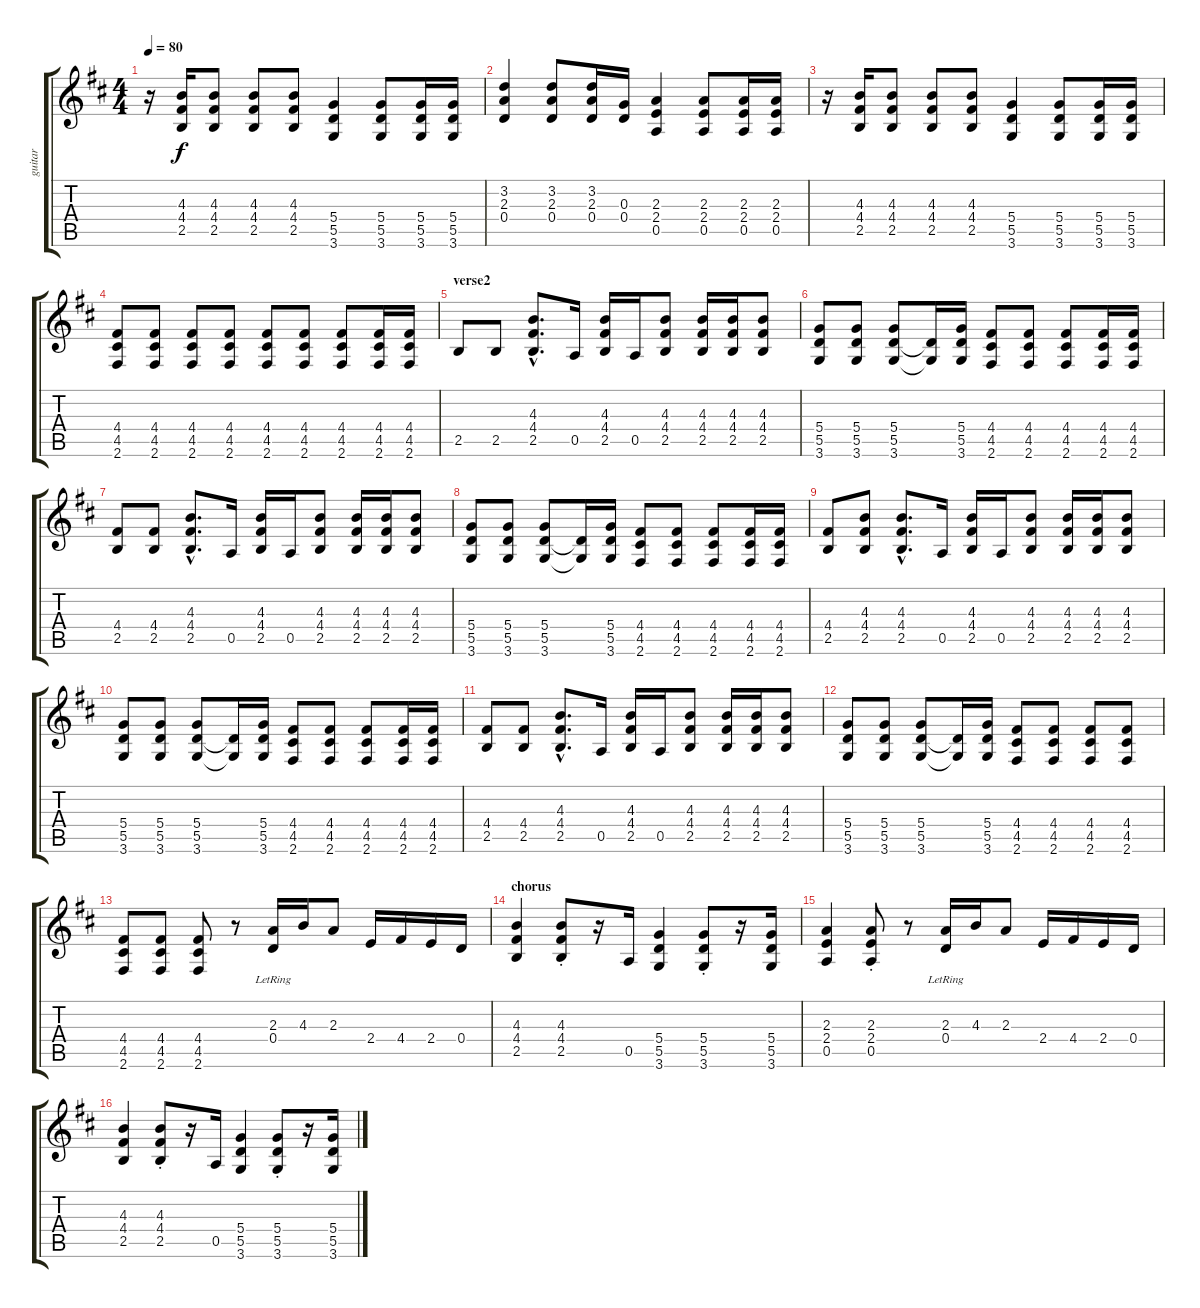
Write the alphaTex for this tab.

\track ("guitar" "guitar") {instrument acousticguitarsteel}
\staff {score tabs}
\tuning (E4 B3 G3 D3 A2 E2) {hide}
\ts (4 4)
\tempo 80
\clef g2
\ks bminor
r.16{dy f} (4.3 4.4 2.5).16 (4.3 4.4 2.5).8 (4.3 4.4 2.5).8 (4.3 4.4 2.5).8 (5.4 5.5 3.6).4 (5.4 5.5 3.6).8 (5.4 5.5 3.6).16 (5.4 5.5 3.6).16 |
(3.2 2.3 0.4).4 (3.2 2.3 0.4).8 (3.2 2.3 0.4).16 (0.3 0.4).16 (2.3 2.4 0.5).4 (2.3 2.4 0.5).8 (2.3 2.4 0.5).16 (2.3 2.4 0.5).16 |
r.16 (4.3 4.4 2.5).16 (4.3 4.4 2.5).8 (4.3 4.4 2.5).8 (4.3 4.4 2.5).8 (5.4 5.5 3.6).4 (5.4 5.5 3.6).8 (5.4 5.5 3.6).16 (5.4 5.5 3.6).16 |
(4.4 4.5 2.6).8 (4.4 4.5 2.6).8 (4.4 4.5 2.6).8 (4.4 4.5 2.6).8 (4.4 4.5 2.6).8 (4.4 4.5 2.6).8 (4.4 4.5 2.6).8 (4.4 4.5 2.6).16 (4.4 4.5 2.6).16 |
\section ("" "verse2")
2.5.8 2.5.8 (4.3{hac} 4.4{hac} 2.5{hac}).8{d} 0.5.16 (4.3 4.4 2.5).16 0.5.16 (4.3 4.4 2.5).8 (4.3 4.4 2.5).16 (4.3 4.4 2.5).16 (4.3 4.4 2.5).8 |
(5.4 5.5 3.6).8 (5.4 5.5 3.6).8 (5.4 5.5 3.6).8 (5.5{t} 3.6{t}).16 (5.4 5.5 3.6).16 (4.4 4.5 2.6).8 (4.4 4.5 2.6).8 (4.4 4.5 2.6).8 (4.4 4.5 2.6).16 (4.4 4.5 2.6).16 |
(4.4 2.5).8 (4.4 2.5).8 (4.3{hac} 4.4{hac} 2.5{hac}).8{d} 0.5.16 (4.3 4.4 2.5).16 0.5.16 (4.3 4.4 2.5).8 (4.3 4.4 2.5).16 (4.3 4.4 2.5).16 (4.3 4.4 2.5).8 |
(5.4 5.5 3.6).8 (5.4 5.5 3.6).8 (5.4 5.5 3.6).8 (5.5{t} 3.6{t}).16 (5.4 5.5 3.6).16 (4.4 4.5 2.6).8 (4.4 4.5 2.6).8 (4.4 4.5 2.6).8 (4.4 4.5 2.6).16 (4.4 4.5 2.6).16 |
(4.4 2.5).8 (4.3 4.4 2.5).8 (4.3{hac} 4.4{hac} 2.5{hac}).8{d} 0.5.16 (4.3 4.4 2.5).16 0.5.16 (4.3 4.4 2.5).8 (4.3 4.4 2.5).16 (4.3 4.4 2.5).16 (4.3 4.4 2.5).8 |
(5.4 5.5 3.6).8 (5.4 5.5 3.6).8 (5.4 5.5 3.6).8 (5.5{t} 3.6{t}).16 (5.4 5.5 3.6).16 (4.4 4.5 2.6).8 (4.4 4.5 2.6).8 (4.4 4.5 2.6).8 (4.4 4.5 2.6).16 (4.4 4.5 2.6).16 |
(4.4 2.5).8 (4.4 2.5).8 (4.3{hac} 4.4{hac} 2.5{hac}).8{d} 0.5.16 (4.3 4.4 2.5).16 0.5.16 (4.3 4.4 2.5).8 (4.3 4.4 2.5).16 (4.3 4.4 2.5).16 (4.3 4.4 2.5).8 |
(5.4 5.5 3.6).8 (5.4 5.5 3.6).8 (5.4 5.5 3.6).8 (5.5{t} 3.6{t}).16 (5.4 5.5 3.6).16 (4.4 4.5 2.6).8 (4.4 4.5 2.6).8 (4.4 4.5 2.6).8 (4.4 4.5 2.6).8 |
(4.4 4.5 2.6).8 (4.4 4.5 2.6).8 (4.4 4.5 2.6).8 r.8 (2.3 0.4{lr}).16 4.3.16 2.3.8 2.4.16 4.4.16 2.4.16 0.4.16 |
\section ("" "chorus")
(4.3 4.4 2.5).4 (4.3{st} 4.4{st} 2.5{st}).8 r.16 0.5.16 (5.4 5.5 3.6).4 (5.4{st} 5.5{st} 3.6{st}).8 r.16 (5.4 5.5 3.6).16 |
(2.3 2.4 0.5).4 (2.3{st} 2.4{st} 0.5{st}).8 r.8 (2.3 0.4{lr}).16 4.3.16 2.3.8 2.4.16 4.4.16 2.4.16 0.4.16 |
(4.3 4.4 2.5).4 (4.3{st} 4.4{st} 2.5{st}).8 r.16 0.5.16 (5.4 5.5 3.6).4 (5.4{st} 5.5{st} 3.6{st}).8 r.16 (5.4 5.5 3.6).16
